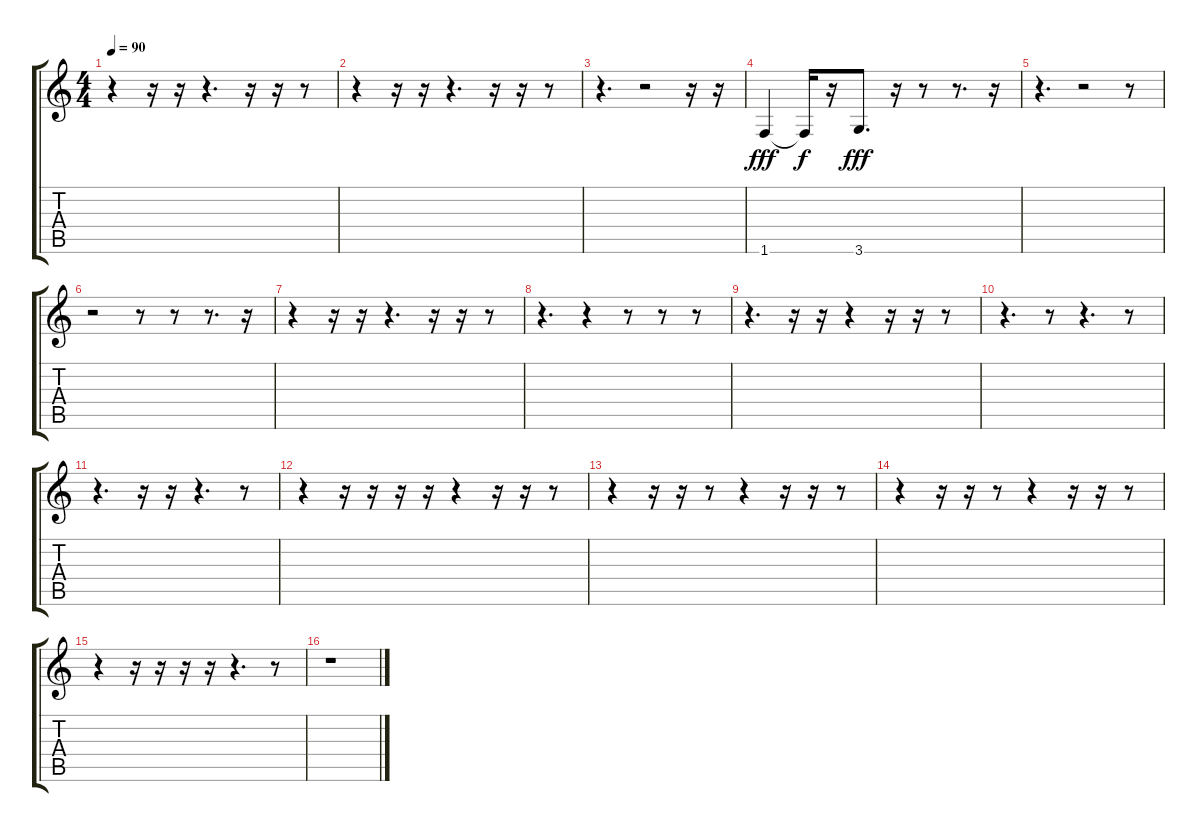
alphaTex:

\track "" {instrument electricbassfinger}
\staff {score tabs}
\tuning (E4 B3 G3 D3 A2 E2) {hide}
\ts (4 4)
\tempo 90
\clef g2
\ks c
r.4{dy fff} r.16 r.16 r.4{d} r.16 r.16 r.8 |
r.4 r.16 r.16 r.4{d} r.16 r.16 r.8 |
r.4{d} r.2 r.16 r.16 |
1.6.4 1.6{t}.16{dy f} r.16 3.6.8{d dy fff} r.16 r.8 r.8{d} r.16 |
r.4{d} r.2 r.8 |
r.2 r.8 r.8 r.8{d} r.16 |
r.4 r.16 r.16 r.4{d} r.16 r.16 r.8 |
r.4{d} r.4 r.8 r.8 r.8 |
r.4{d} r.16 r.16 r.4 r.16 r.16 r.8 |
r.4{d} r.8 r.4{d} r.8 |
r.4{d} r.16 r.16 r.4{d} r.8 |
r.4 r.16 r.16 r.16 r.16 r.4 r.16 r.16 r.8 |
r.4 r.16 r.16 r.8 r.4 r.16 r.16 r.8 |
r.4 r.16 r.16 r.8 r.4 r.16 r.16 r.8 |
r.4 r.16 r.16 r.16 r.16 r.4{d} r.8 |
r.1
